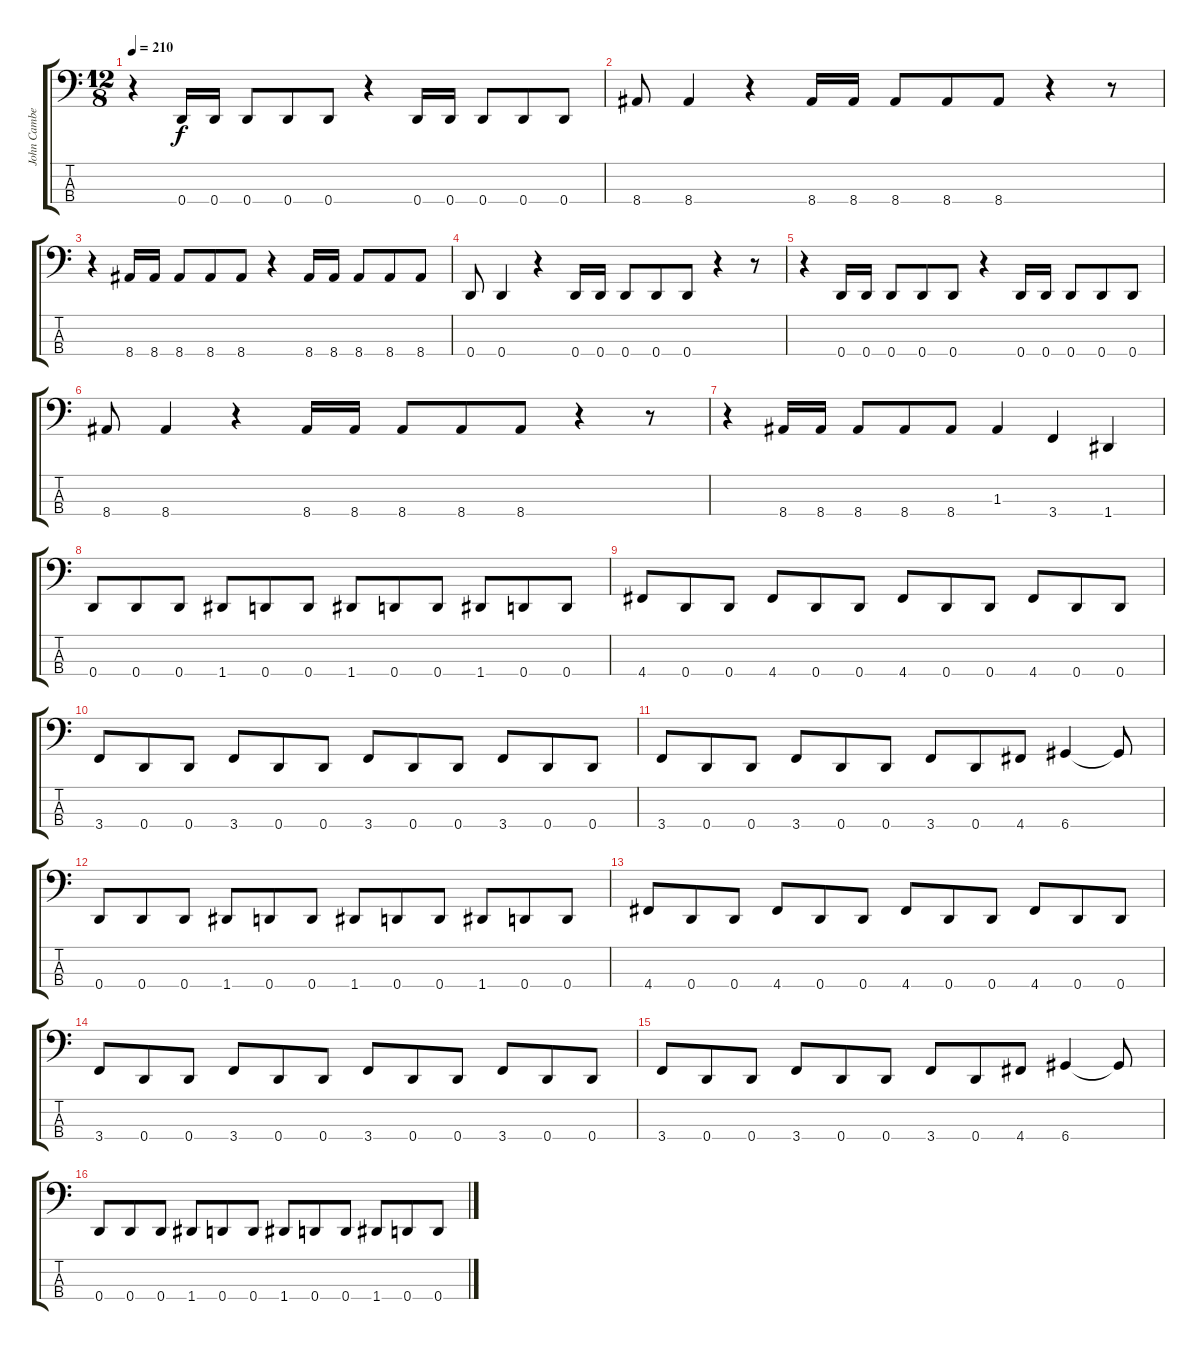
\track ("John Cambell" "John Cambe") {instrument electricbasspick}
\staff {score tabs}
\tuning (G2 D2 A1 D1) {hide}
\ts (12 8)
\tempo 210
\clef f4
\ks c
r.4{dy f} 0.4.16 0.4.16 0.4.8 0.4.8 0.4.8 r.4 0.4.16 0.4.16 0.4.8 0.4.8 0.4.8 |
8.4.8 8.4.4 r.4 8.4.16 8.4.16 8.4.8 8.4.8 8.4.8 r.4 r.8 |
r.4 8.4.16 8.4.16 8.4.8 8.4.8 8.4.8 r.4 8.4.16 8.4.16 8.4.8 8.4.8 8.4.8 |
0.4.8 0.4.4 r.4 0.4.16 0.4.16 0.4.8 0.4.8 0.4.8 r.4 r.8 |
r.4 0.4.16 0.4.16 0.4.8 0.4.8 0.4.8 r.4 0.4.16 0.4.16 0.4.8 0.4.8 0.4.8 |
8.4.8 8.4.4 r.4 8.4.16 8.4.16 8.4.8 8.4.8 8.4.8 r.4 r.8 |
r.4 8.4.16 8.4.16 8.4.8 8.4.8 8.4.8 1.3.4 3.4.4 1.4.4 |
0.4.8 0.4.8 0.4.8 1.4.8 0.4.8 0.4.8 1.4.8 0.4.8 0.4.8 1.4.8 0.4.8 0.4.8 |
4.4.8 0.4.8 0.4.8 4.4.8 0.4.8 0.4.8 4.4.8 0.4.8 0.4.8 4.4.8 0.4.8 0.4.8 |
3.4.8 0.4.8 0.4.8 3.4.8 0.4.8 0.4.8 3.4.8 0.4.8 0.4.8 3.4.8 0.4.8 0.4.8 |
3.4.8 0.4.8 0.4.8 3.4.8 0.4.8 0.4.8 3.4.8 0.4.8 4.4.8 6.4.4 6.4{t}.8 |
0.4.8 0.4.8 0.4.8 1.4.8 0.4.8 0.4.8 1.4.8 0.4.8 0.4.8 1.4.8 0.4.8 0.4.8 |
4.4.8 0.4.8 0.4.8 4.4.8 0.4.8 0.4.8 4.4.8 0.4.8 0.4.8 4.4.8 0.4.8 0.4.8 |
3.4.8 0.4.8 0.4.8 3.4.8 0.4.8 0.4.8 3.4.8 0.4.8 0.4.8 3.4.8 0.4.8 0.4.8 |
3.4.8 0.4.8 0.4.8 3.4.8 0.4.8 0.4.8 3.4.8 0.4.8 4.4.8 6.4.4 6.4{t}.8 |
0.4.8 0.4.8 0.4.8 1.4.8 0.4.8 0.4.8 1.4.8 0.4.8 0.4.8 1.4.8 0.4.8 0.4.8
